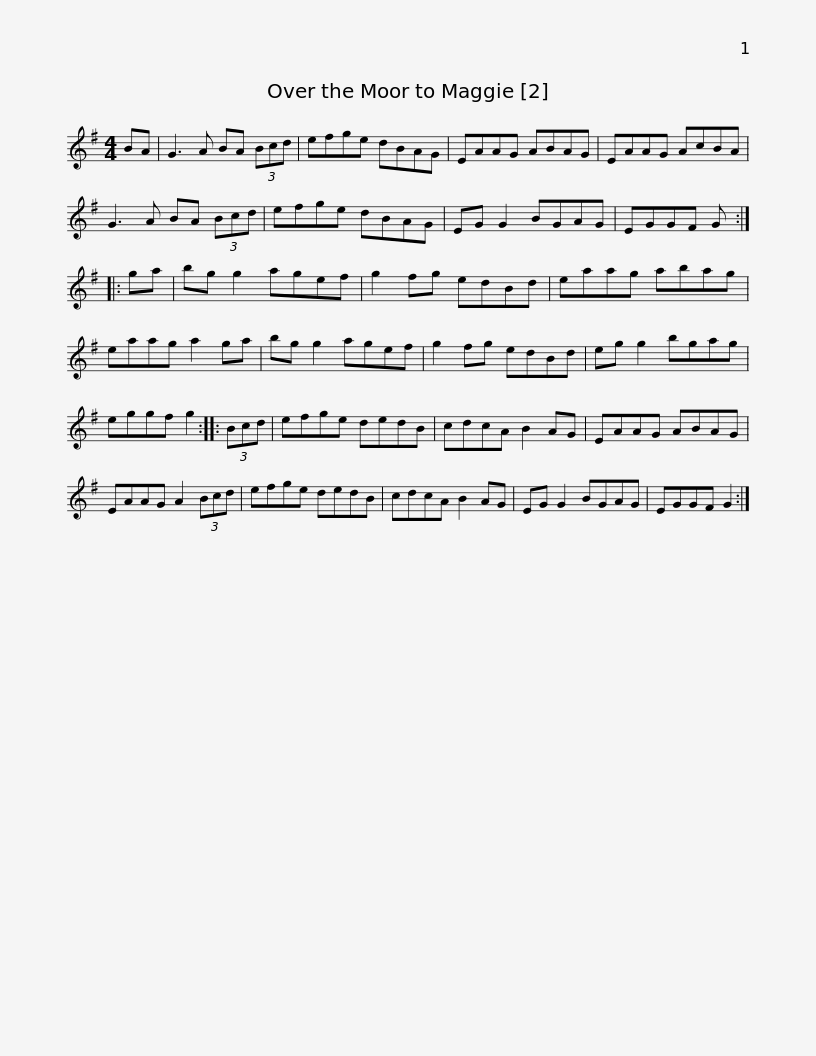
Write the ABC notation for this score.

X:1
L:1/8
M:4/4
I:linebreak $
K:G
V:1 treble
V:1
 BA | G3 A BA (3Bcd | efge dBAG | EAAG ABAG | EAAG AcBA | %5
 G3 A BA (3Bcd |$ efge dBAG | EG G2 BGAG | EGGF G :: ga | %10
 bg g2 agef | g2 fg edBd |$ eaag abag | eaag a2 ga | bg g2 agef | %15
 g2 fg edBd | eg g2 bgag |$ eggf g2 :: (3Bcd | efge dedB | %20
 cdcA B2 AG | EAAG ABAG | EAAG A2 (3Bcd |$ efge dedB | cdcA B2 AG | %25
 EG G2 BGAG | EGGF G2 :| %27
